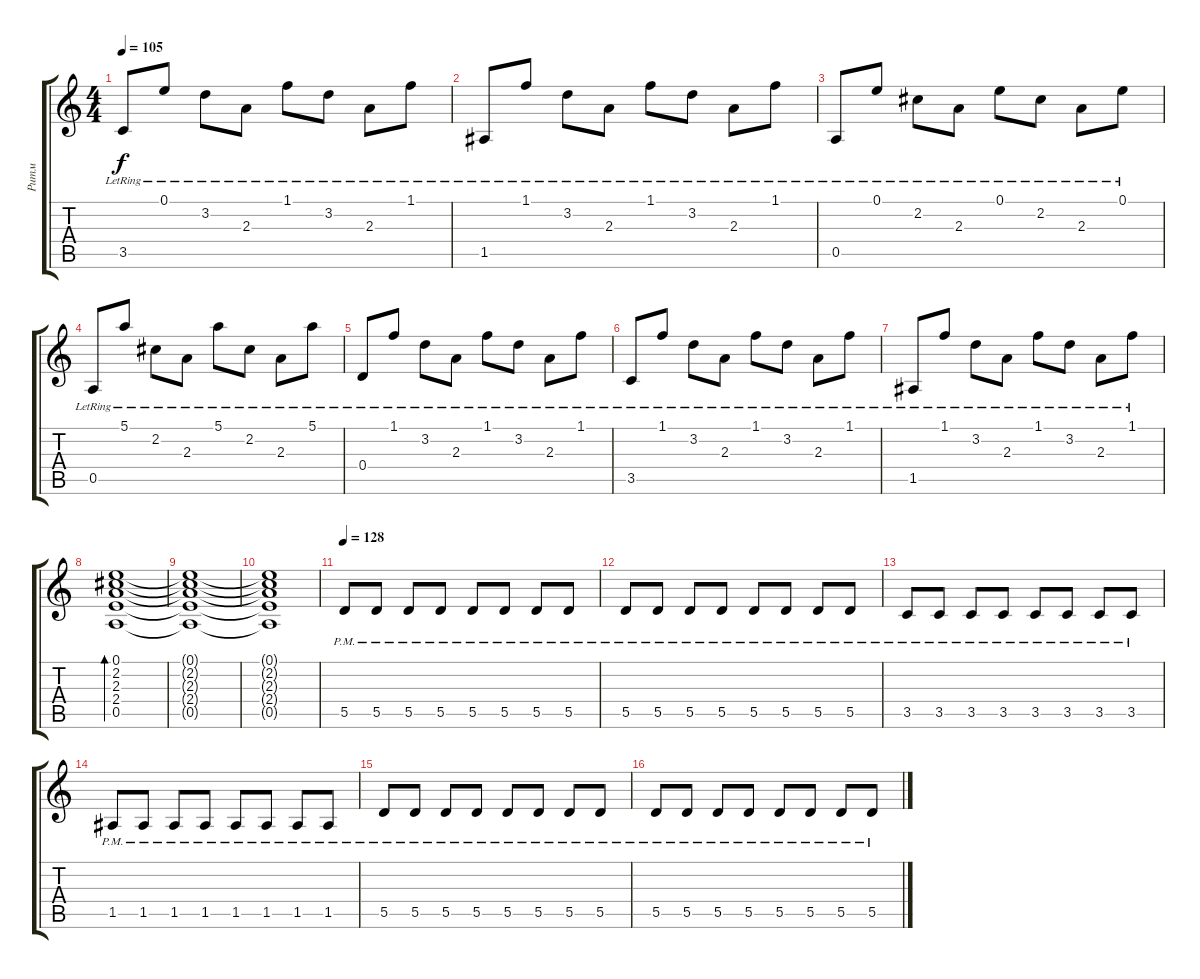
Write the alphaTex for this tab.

\track ("Ритм" "Ритм") {instrument acousticguitarsteel}
\staff {score tabs}
\tuning (E4 B3 G3 D3 A2 E2) {hide}
\ts (4 4)
\tempo 105
\clef g2
\ks c
3.5{lr}.8{dy f} 0.1{lr}.8 3.2{lr}.8 2.3{lr}.8 1.1{lr}.8 3.2{lr}.8 2.3{lr}.8 1.1{lr}.8 |
1.5{lr}.8 1.1{lr}.8 3.2{lr}.8 2.3{lr}.8 1.1{lr}.8 3.2{lr}.8 2.3{lr}.8 1.1{lr}.8 |
0.5{lr}.8 0.1{lr}.8 2.2{lr}.8 2.3{lr}.8 0.1{lr}.8 2.2{lr}.8 2.3{lr}.8 0.1{lr}.8 |
0.5{lr}.8 5.1{lr}.8 2.2{lr}.8 2.3{lr}.8 5.1{lr}.8 2.2{lr}.8 2.3{lr}.8 5.1{lr}.8 |
0.4{lr}.8 1.1{lr}.8 3.2{lr}.8 2.3{lr}.8 1.1{lr}.8 3.2{lr}.8 2.3{lr}.8 1.1{lr}.8 |
3.5{lr}.8 1.1{lr}.8 3.2{lr}.8 2.3{lr}.8 1.1{lr}.8 3.2{lr}.8 2.3{lr}.8 1.1{lr}.8 |
1.5{lr}.8 1.1{lr}.8 3.2{lr}.8 2.3{lr}.8 1.1{lr}.8 3.2{lr}.8 2.3{lr}.8 1.1{lr}.8 |
(0.1 2.2 2.3 2.4 0.5).1{bd 240} |
(0.1{t} 2.2{t} 2.3{t} 2.4{t} 0.5{t}).1 |
(0.1{t} 2.2{t} 2.3{t} 2.4{t} 0.5{t}).1 |
\tempo 128
5.5{pm}.8{volume 13 instrument distortionguitar} 5.5{pm}.8 5.5{pm}.8 5.5{pm}.8 5.5{pm}.8 5.5{pm}.8 5.5{pm}.8 5.5{pm}.8 |
5.5{pm}.8 5.5{pm}.8 5.5{pm}.8 5.5{pm}.8 5.5{pm}.8 5.5{pm}.8 5.5{pm}.8 5.5{pm}.8 |
3.5{pm}.8 3.5{pm}.8 3.5{pm}.8 3.5{pm}.8 3.5{pm}.8 3.5{pm}.8 3.5{pm}.8 3.5{pm}.8 |
1.5{pm}.8 1.5{pm}.8 1.5{pm}.8 1.5{pm}.8 1.5{pm}.8 1.5{pm}.8 1.5{pm}.8 1.5{pm}.8 |
5.5{pm}.8 5.5{pm}.8 5.5{pm}.8 5.5{pm}.8 5.5{pm}.8 5.5{pm}.8 5.5{pm}.8 5.5{pm}.8 |
5.5{pm}.8 5.5{pm}.8 5.5{pm}.8 5.5{pm}.8 5.5{pm}.8 5.5{pm}.8 5.5{pm}.8 5.5{pm}.8
